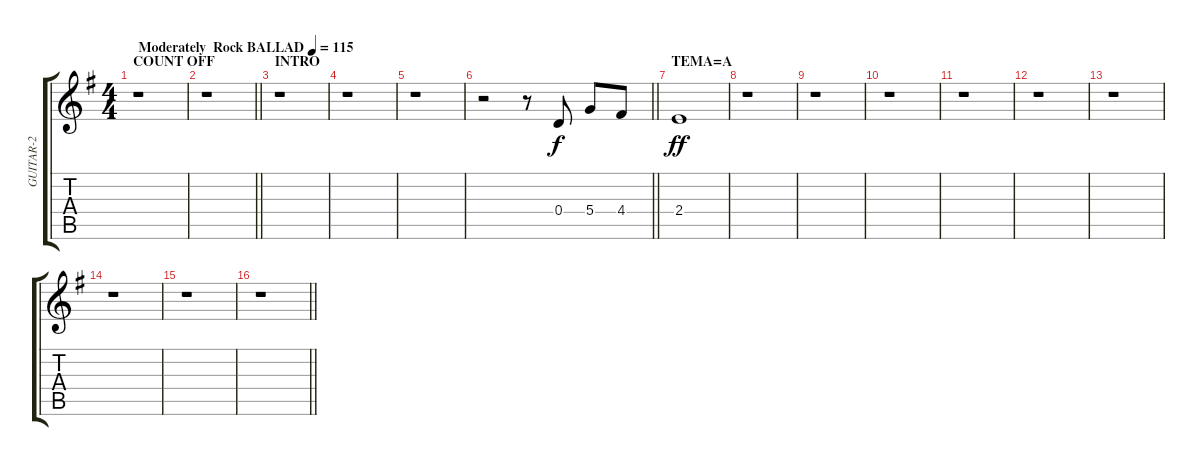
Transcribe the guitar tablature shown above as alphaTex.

\track ("GUITAR-2" "GUITAR-2") {instrument acousticguitarnylon}
\staff {score tabs}
\tuning (E4 B3 G3 D3 A2 E2) {hide}
\ts (4 4)
\section ("" "COUNT OFF")
\tempo (115 "Moderately  Rock BALLAD")
\clef g2
\ks eminor
r.1{dy f instrument acousticguitarnylon} |
\barLineRight lightlight
r.1 |
\section ("" "INTRO")
r.1 |
r.1 |
r.1 |
\barLineRight lightlight
r.2 r.8 0.4.8 5.4.8 4.4.8 |
\section ("" "TEMA=A")
2.4.1{dy ff} |
r.1 |
r.1 |
r.1 |
r.1 |
r.1 |
r.1 |
r.1 |
r.1 |
\barLineRight lightlight
r.1
